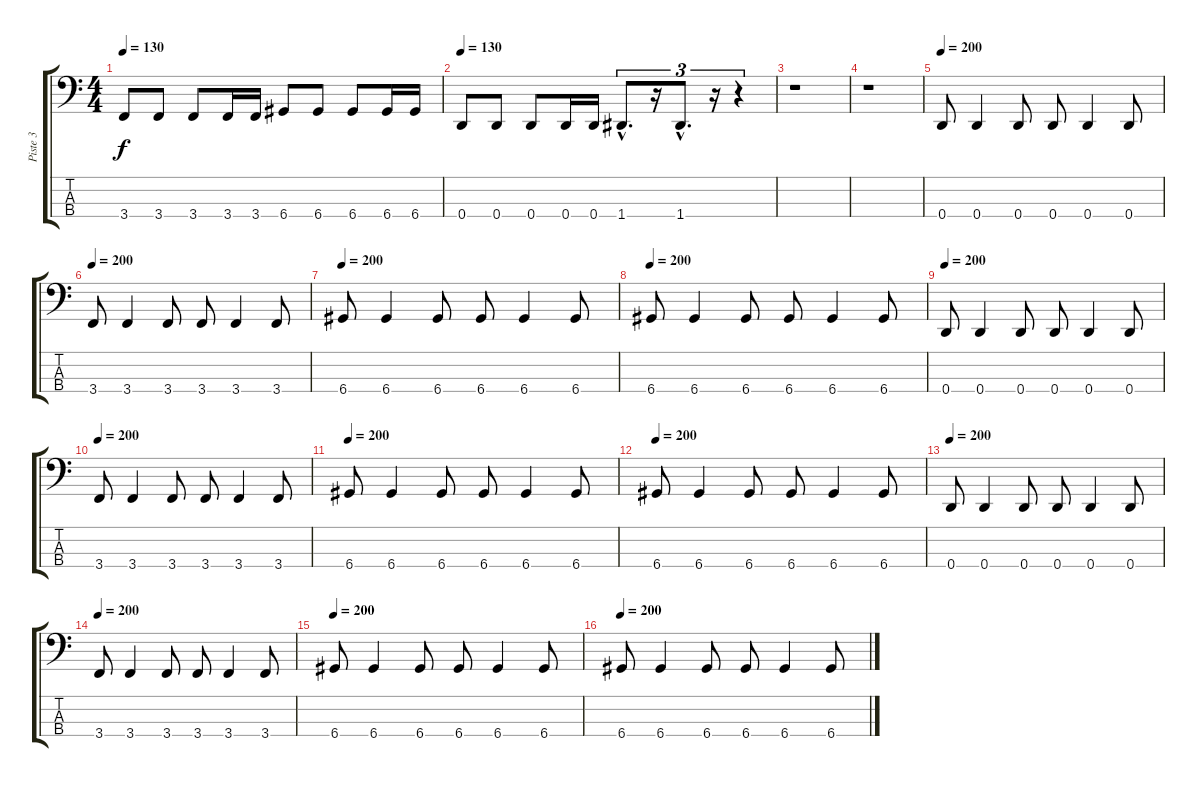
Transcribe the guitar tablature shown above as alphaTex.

\track ("Piste 3" "Piste 3") {instrument fretlessbass}
\staff {score tabs}
\tuning (G2 D2 A1 D1) {hide}
\ts (4 4)
\tempo 130
\clef f4
\ks c
3.4.8{dy f} 3.4.8 3.4.8 3.4.16 3.4.16 6.4.8 6.4.8 6.4.8 6.4.16 6.4.16 |
\tempo 130
0.4.8 0.4.8 0.4.8 0.4.16 0.4.16 1.4{hac}.8{d tu (3 2)} r.16{tu (3 2)} 1.4{hac}.8{d tu (3 2)} r.16{tu (3 2)} r.4{tu (3 2)} |
r.1 |
r.1 |
\tempo 200
0.4.8 0.4.4 0.4.8 0.4.8 0.4.4 0.4.8 |
\tempo 200
3.4.8 3.4.4 3.4.8 3.4.8 3.4.4 3.4.8 |
\tempo 200
6.4.8 6.4.4 6.4.8 6.4.8 6.4.4 6.4.8 |
\tempo 200
6.4.8 6.4.4 6.4.8 6.4.8 6.4.4 6.4.8 |
\tempo 200
0.4.8 0.4.4 0.4.8 0.4.8 0.4.4 0.4.8 |
\tempo 200
3.4.8 3.4.4 3.4.8 3.4.8 3.4.4 3.4.8 |
\tempo 200
6.4.8 6.4.4 6.4.8 6.4.8 6.4.4 6.4.8 |
\tempo 200
6.4.8 6.4.4 6.4.8 6.4.8 6.4.4 6.4.8 |
\tempo 200
0.4.8 0.4.4 0.4.8 0.4.8 0.4.4 0.4.8 |
\tempo 200
3.4.8 3.4.4 3.4.8 3.4.8 3.4.4 3.4.8 |
\tempo 200
6.4.8 6.4.4 6.4.8 6.4.8 6.4.4 6.4.8 |
\tempo 200
6.4.8 6.4.4 6.4.8 6.4.8 6.4.4 6.4.8
